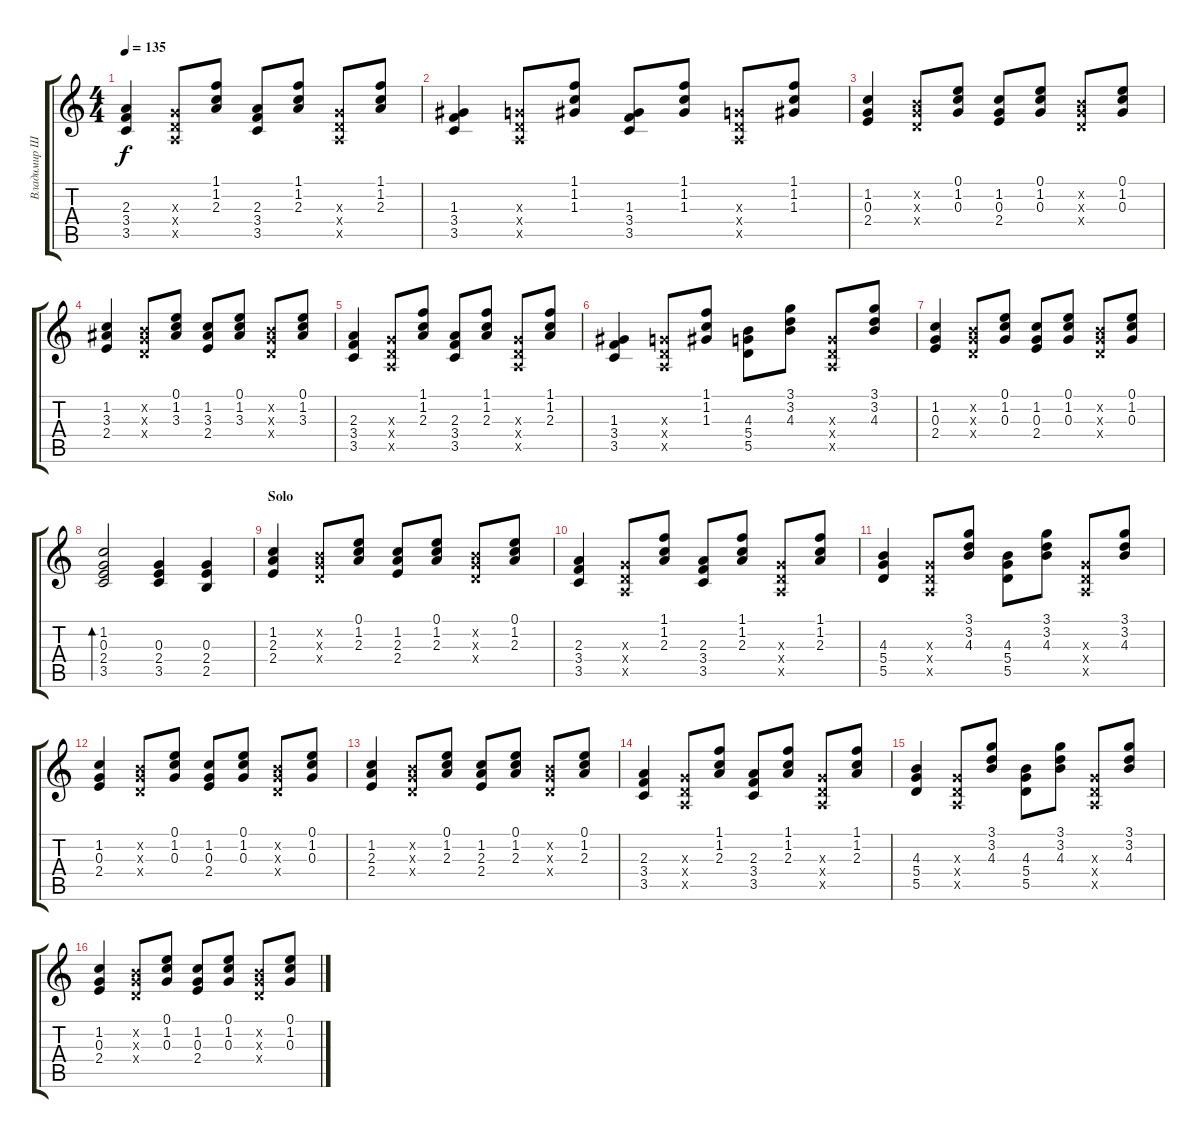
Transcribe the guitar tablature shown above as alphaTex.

\track ("Владимир Шахрин" "Владимир Ш") {instrument electricguitarjazz}
\staff {score tabs}
\tuning (E4 B3 G3 D3 A2 E2) {hide}
\ts (4 4)
\tempo 135
\clef g2
\ks c
(2.3 3.4 3.5).4{dy f} (0.3{x} 0.4{x} 0.5{x}).8 (1.1 1.2 2.3).8 (2.3 3.4 3.5).8 (1.1 1.2 2.3).8 (0.3{x} 0.4{x} 0.5{x}).8 (1.1 1.2 2.3).8 |
(1.3 3.4 3.5).4 (0.3{x} 0.4{x} 0.5{x}).8 (1.1 1.2 1.3).8 (1.3 3.4 3.5).8 (1.1 1.2 1.3).8 (0.3{x} 0.4{x} 0.5{x}).8 (1.1 1.2 1.3).8 |
(1.2 0.3 2.4).4 (0.2{x} 0.3{x} 0.4{x}).8 (0.1 1.2 0.3).8 (1.2 0.3 2.4).8 (0.1 1.2 0.3).8 (0.2{x} 0.3{x} 0.4{x}).8 (0.1 1.2 0.3).8 |
(1.2 3.3 2.4).4 (0.2{x} 0.3{x} 0.4{x}).8 (0.1 1.2 3.3).8 (1.2 3.3 2.4).8 (0.1 1.2 3.3).8 (0.2{x} 0.3{x} 0.4{x}).8 (0.1 1.2 3.3).8 |
(2.3 3.4 3.5).4 (0.3{x} 0.4{x} 0.5{x}).8 (1.1 1.2 2.3).8 (2.3 3.4 3.5).8 (1.1 1.2 2.3).8 (0.3{x} 0.4{x} 0.5{x}).8 (1.1 1.2 2.3).8 |
(1.3 3.4 3.5).4 (0.3{x} 0.4{x} 0.5{x}).8 (1.1 1.2 1.3).8 (4.3 5.4 5.5).8 (3.1 3.2 4.3).8 (0.3{x} 0.4{x} 0.5{x}).8 (3.1 3.2 4.3).8 |
(1.2 0.3 2.4).4 (0.2{x} 0.3{x} 0.4{x}).8 (0.1 1.2 0.3).8 (1.2 0.3 2.4).8 (0.1 1.2 0.3).8 (0.2{x} 0.3{x} 0.4{x}).8 (0.1 1.2 0.3).8 |
(1.2 0.3 2.4 3.5).2{bd 60} (0.3 2.4 3.5).4 (0.3 2.4 2.5).4 |
\section ("" "Solo")
(1.2 2.3 2.4).4 (0.2{x} 0.3{x} 0.4{x}).8 (0.1 1.2 2.3).8 (1.2 2.3 2.4).8 (0.1 1.2 2.3).8 (0.2{x} 0.3{x} 0.4{x}).8 (0.1 1.2 2.3).8 |
(2.3 3.4 3.5).4 (0.3{x} 0.4{x} 0.5{x}).8 (1.1 1.2 2.3).8 (2.3 3.4 3.5).8 (1.1 1.2 2.3).8 (0.3{x} 0.4{x} 0.5{x}).8 (1.1 1.2 2.3).8 |
(4.3 5.4 5.5).4 (0.3{x} 0.4{x} 0.5{x}).8 (3.1 3.2 4.3).8 (4.3 5.4 5.5).8 (3.1 3.2 4.3).8 (0.3{x} 0.4{x} 0.5{x}).8 (3.1 3.2 4.3).8 |
(1.2 0.3 2.4).4 (0.2{x} 0.3{x} 0.4{x}).8 (0.1 1.2 0.3).8 (1.2 0.3 2.4).8 (0.1 1.2 0.3).8 (0.2{x} 0.3{x} 0.4{x}).8 (0.1 1.2 0.3).8 |
(1.2 2.3 2.4).4 (0.2{x} 0.3{x} 0.4{x}).8 (0.1 1.2 2.3).8 (1.2 2.3 2.4).8 (0.1 1.2 2.3).8 (0.2{x} 0.3{x} 0.4{x}).8 (0.1 1.2 2.3).8 |
(2.3 3.4 3.5).4 (0.3{x} 0.4{x} 0.5{x}).8 (1.1 1.2 2.3).8 (2.3 3.4 3.5).8 (1.1 1.2 2.3).8 (0.3{x} 0.4{x} 0.5{x}).8 (1.1 1.2 2.3).8 |
(4.3 5.4 5.5).4 (0.3{x} 0.4{x} 0.5{x}).8 (3.1 3.2 4.3).8 (4.3 5.4 5.5).8 (3.1 3.2 4.3).8 (0.3{x} 0.4{x} 0.5{x}).8 (3.1 3.2 4.3).8 |
(1.2 0.3 2.4).4 (0.2{x} 0.3{x} 0.4{x}).8 (0.1 1.2 0.3).8 (1.2 0.3 2.4).8 (0.1 1.2 0.3).8 (0.2{x} 0.3{x} 0.4{x}).8 (0.1 1.2 0.3).8
